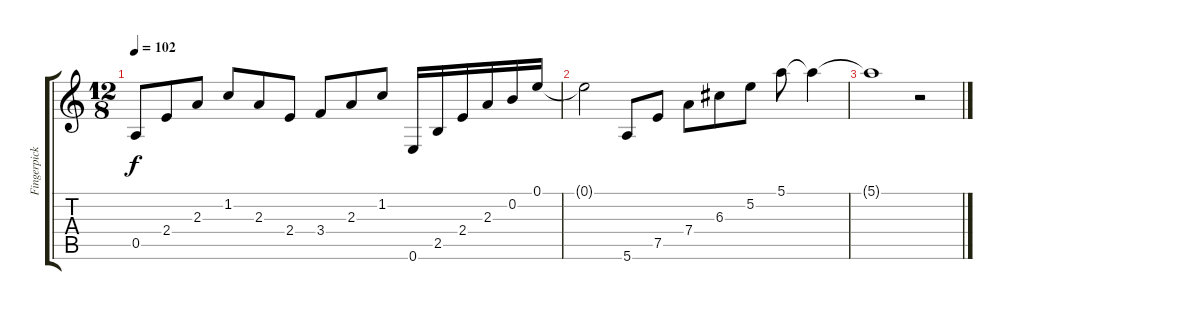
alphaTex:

\track ("Fingerpicking guitar" "Fingerpick") {instrument acousticguitarnylon}
\staff {score tabs}
\tuning (E4 B3 G3 D3 A2 E2) {hide}
\ts (12 8)
\tempo 102
\clef g2
\ks c
0.5.8{dy f} 2.4.8 2.3.8 1.2.8 2.3.8 2.4.8 3.4.8 2.3.8 1.2.8 0.6.16 2.5.16 2.4.16 2.3.16 0.2.16 0.1.16 |
0.1{t}.2 5.6.8 7.5.8 7.4.8 6.3.8 5.2.8 5.1.8 5.1{t}.4 |
5.1{t}.1 r.2
